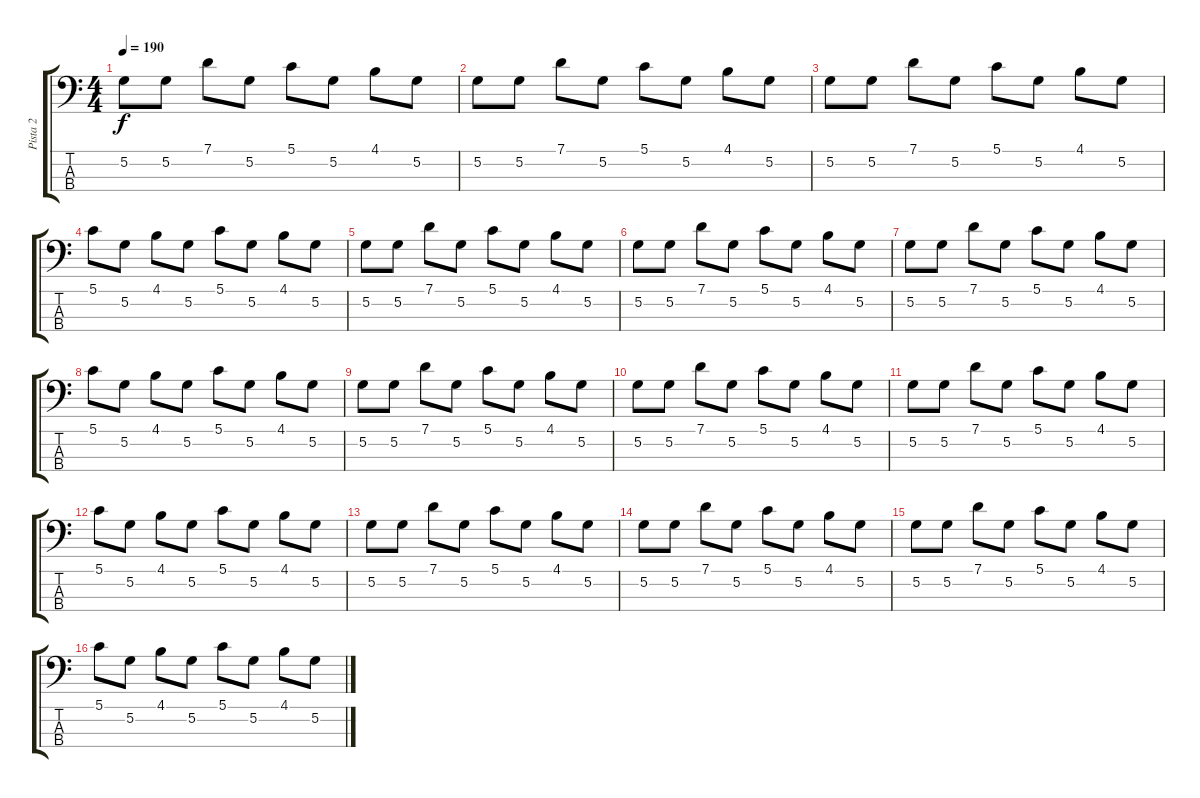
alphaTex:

\track ("Pista 2" "Pista 2") {instrument electricbasspick}
\staff {score tabs}
\tuning (G2 D2 A1 E1) {hide}
\ts (4 4)
\tempo 190
\clef f4
\ks c
5.2.8{dy f instrument electricbasspick} 5.2.8 7.1.8 5.2.8 5.1.8 5.2.8 4.1.8 5.2.8 |
5.2.8 5.2.8 7.1.8 5.2.8 5.1.8 5.2.8 4.1.8 5.2.8 |
5.2.8 5.2.8 7.1.8 5.2.8 5.1.8 5.2.8 4.1.8 5.2.8 |
5.1.8 5.2.8 4.1.8 5.2.8 5.1.8 5.2.8 4.1.8 5.2.8 |
5.2.8 5.2.8 7.1.8 5.2.8 5.1.8 5.2.8 4.1.8 5.2.8 |
5.2.8 5.2.8 7.1.8 5.2.8 5.1.8 5.2.8 4.1.8 5.2.8 |
5.2.8 5.2.8 7.1.8 5.2.8 5.1.8 5.2.8 4.1.8 5.2.8 |
5.1.8 5.2.8 4.1.8 5.2.8 5.1.8 5.2.8 4.1.8 5.2.8 |
5.2.8 5.2.8 7.1.8 5.2.8 5.1.8 5.2.8 4.1.8 5.2.8 |
5.2.8 5.2.8 7.1.8 5.2.8 5.1.8 5.2.8 4.1.8 5.2.8 |
5.2.8 5.2.8 7.1.8 5.2.8 5.1.8 5.2.8 4.1.8 5.2.8 |
5.1.8 5.2.8 4.1.8 5.2.8 5.1.8 5.2.8 4.1.8 5.2.8 |
5.2.8 5.2.8 7.1.8 5.2.8 5.1.8 5.2.8 4.1.8 5.2.8 |
5.2.8 5.2.8 7.1.8 5.2.8 5.1.8 5.2.8 4.1.8 5.2.8 |
5.2.8 5.2.8 7.1.8 5.2.8 5.1.8 5.2.8 4.1.8 5.2.8 |
5.1.8 5.2.8 4.1.8 5.2.8 5.1.8 5.2.8 4.1.8 5.2.8
